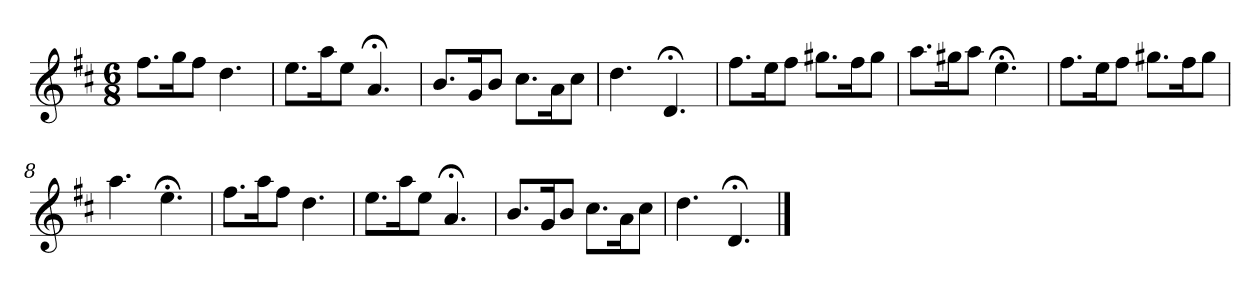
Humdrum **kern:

**kern
*part1
*staff1
*k[f#c#]
*D:
*M6/8
*MM120
=1
8.ff#L
16ggK
8ff#J
4.dd
=2
8.eeL
16aaK
8eeJ
4.a;<
=3
8.bL
16gK
8bJ
8.cc#L
16aK
8cc#J
=4
4.dd
4.d;<
=5
8.ff#L
16eeK
8ff#J
8.gg#XL
16ff#K
8gg#J
=6
8.aaL
16gg#XK
8aaJ
4.ee;<
=7
8.ff#L
16eeK
8ff#J
8.gg#XL
16ff#K
8gg#J
=8
4.aa
4.ee;<
=9
8.ff#L
16aaK
8ff#J
4.dd
=10
8.eeL
16aaK
8eeJ
4.a;<
=11
8.bL
16gK
8bJ
8.cc#L
16aK
8cc#J
=12
4.dd
4.d;<
==
*-
